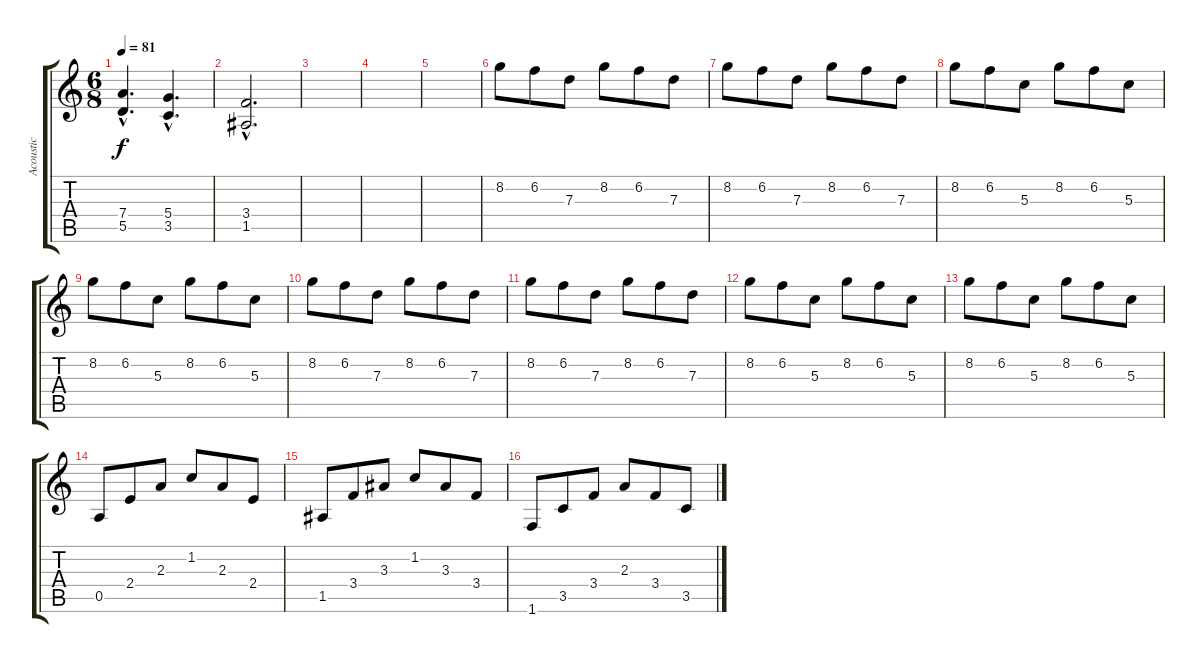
\track ("Acoustic" "Acoustic") {instrument acousticguitarsteel}
\staff {score tabs}
\tuning (E4 B3 G3 D3 A2 E2) {hide}
\ts (6 8)
\tempo 81
\clef g2
\ks c
(7.4{hac} 5.5{hac}).4{d dy f} (5.4{hac} 3.5{hac}).4{d} |
(3.4{hac} 1.5{hac}).2{d} |
|
|
|
8.2.8 6.2.8 7.3.8 8.2.8 6.2.8 7.3.8 |
8.2.8 6.2.8 7.3.8 8.2.8 6.2.8 7.3.8 |
8.2.8 6.2.8 5.3.8 8.2.8 6.2.8 5.3.8 |
8.2.8 6.2.8 5.3.8 8.2.8 6.2.8 5.3.8 |
8.2.8 6.2.8 7.3.8 8.2.8 6.2.8 7.3.8 |
8.2.8 6.2.8 7.3.8 8.2.8 6.2.8 7.3.8 |
8.2.8 6.2.8 5.3.8 8.2.8 6.2.8 5.3.8 |
8.2.8 6.2.8 5.3.8 8.2.8 6.2.8 5.3.8 |
0.5.8 2.4.8 2.3.8 1.2.8 2.3.8 2.4.8 |
1.5.8 3.4.8 3.3.8 1.2.8 3.3.8 3.4.8 |
1.6.8 3.5.8 3.4.8 2.3.8 3.4.8 3.5.8
